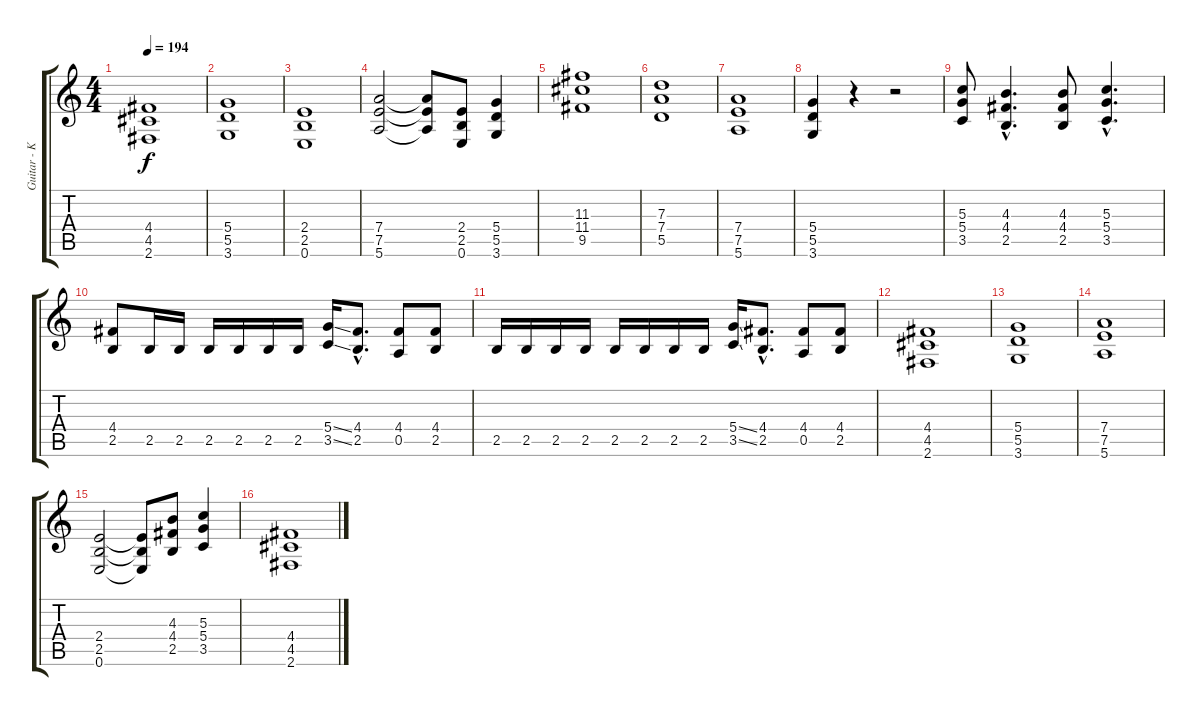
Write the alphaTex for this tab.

\track ("Guitar - Kirk" "Guitar - K") {instrument distortionguitar}
\staff {score tabs}
\tuning (E4 B3 G3 D3 A2 E2) {hide}
\ts (4 4)
\tempo 194
\clef g2
\ks c
(4.4 4.5 2.6).1{dy f} |
(5.4 5.5 3.6).1 |
(2.4 2.5 0.6).1 |
(7.4 7.5 5.6).2 (7.4{t} 7.5{t} 5.6{t}).8 (2.4 2.5 0.6).8 (5.4 5.5 3.6).4 |
(11.3 11.4 9.5).1 |
(7.3 7.4 5.5).1 |
(7.4 7.5 5.6).1 |
(5.4 5.5 3.6).4 r.4 r.2 |
(5.3 5.4 3.5).8 (4.3{hac} 4.4{hac} 2.5{hac}).4{d} (4.3 4.4 2.5).8 (5.3{hac} 5.4{hac} 3.5{hac}).4{d} |
(4.4 2.5).8 2.5.16 2.5.16 2.5.16 2.5.16 2.5.16 2.5.16 (5.4{ss} 3.5{ss}).16 (4.4{hac} 2.5{hac}).8{d} (4.4 0.5).8 (4.4 2.5).8 |
2.5.16 2.5.16 2.5.16 2.5.16 2.5.16 2.5.16 2.5.16 2.5.16 (5.4{ss} 3.5{ss}).16 (4.4{hac} 2.5{hac}).8{d} (4.4 0.5).8 (4.4 2.5).8 |
(4.4 4.5 2.6).1 |
(5.4 5.5 3.6).1 |
(7.4 7.5 5.6).1 |
(2.4 2.5 0.6).2 (2.4{t} 2.5{t} 0.6{t}).8 (4.3 4.4 2.5).8 (5.3 5.4 3.5).4 |
(4.4 4.5 2.6).1
